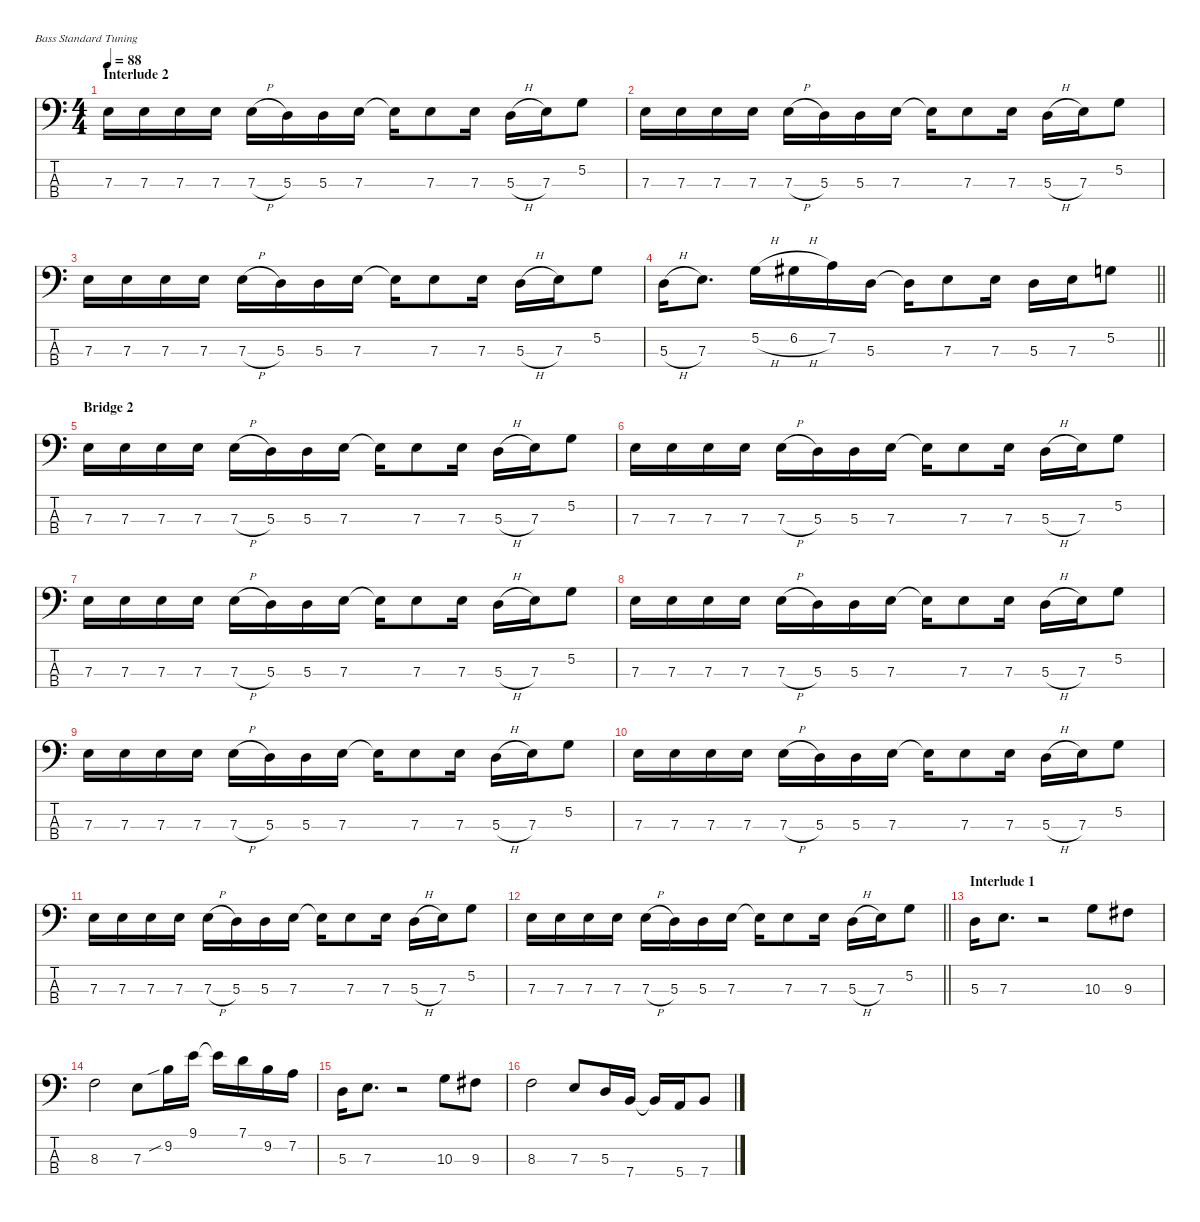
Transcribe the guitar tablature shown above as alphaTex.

\defaultSystemsLayout 4
\hideDynamics
\bracketExtendMode nobrackets
\singleTrackTrackNamePolicy hidden
\multiTrackTrackNamePolicy hidden
\firstSystemTrackNameMode fullname
\firstSystemTrackNameOrientation horizontal
\otherSystemsTrackNameOrientation horizontal
\track ("Bass" "el.bs.") {instrument electricbassfinger}
\staff {score tabs}
\tuning (G2 D2 A1 E1)
\ts (4 4)
\section ("" "Interlude 2")
\tempo 88
\clef f4
\ks c
7.3.16{dy fff beam Down} 7.3.16{beam Down} 7.3.16{beam Down} 7.3.16{beam Down} 7.3{h}.16{beam Down} 5.3.16{beam Down} 5.3.16{beam Down} 7.3.16{beam Down} 7.3{t}.16{dy f beam Down} 7.3.8{dy fff beam Down} 7.3.16{beam Down} 5.3{h}.16{beam Down} 7.3.16{beam Down} 5.2.8{beam Down} |
7.3.16{beam Down} 7.3.16{beam Down} 7.3.16{beam Down} 7.3.16{beam Down} 7.3{h}.16{beam Down} 5.3.16{beam Down} 5.3.16{beam Down} 7.3.16{beam Down} 7.3{t}.16{dy f beam Down} 7.3.8{dy fff beam Down} 7.3.16{beam Down} 5.3{h}.16{beam Down} 7.3.16{beam Down} 5.2.8{beam Down} |
7.3.16{beam Down} 7.3.16{beam Down} 7.3.16{beam Down} 7.3.16{beam Down} 7.3{h}.16{beam Down} 5.3.16{beam Down} 5.3.16{beam Down} 7.3.16{beam Down} 7.3{t}.16{dy f beam Down} 7.3.8{dy fff beam Down} 7.3.16{beam Down} 5.3{h}.16{beam Down} 7.3.16{beam Down} 5.2.8{beam Down} |
\barLineRight lightlight
5.3{h}.16{beam Down} 7.3.8{d beam Down} 5.2{h}.16{beam Down} 6.2{h acc #}.16{beam Down} 7.2.16{dy ff beam Down} 5.3.16{dy fff beam Down} 5.3{t}.16{dy f beam Down} 7.3.8{dy fff beam Down} 7.3.16{beam Down} 5.3.16{beam Down} 7.3.16{beam Down} 5.2.8{beam Down} |
\section ("" "Bridge 2")
7.3.16{beam Down} 7.3.16{beam Down} 7.3.16{beam Down} 7.3.16{beam Down} 7.3{h}.16{beam Down} 5.3.16{beam Down} 5.3.16{beam Down} 7.3.16{beam Down} 7.3{t}.16{dy f beam Down} 7.3.8{dy fff beam Down} 7.3.16{beam Down} 5.3{h}.16{beam Down} 7.3.16{beam Down} 5.2.8{beam Down} |
7.3.16{beam Down} 7.3.16{beam Down} 7.3.16{beam Down} 7.3.16{beam Down} 7.3{h}.16{beam Down} 5.3.16{beam Down} 5.3.16{beam Down} 7.3.16{beam Down} 7.3{t}.16{dy f beam Down} 7.3.8{dy fff beam Down} 7.3.16{beam Down} 5.3{h}.16{beam Down} 7.3.16{beam Down} 5.2.8{beam Down} |
7.3.16{beam Down} 7.3.16{beam Down} 7.3.16{beam Down} 7.3.16{beam Down} 7.3{h}.16{beam Down} 5.3.16{beam Down} 5.3.16{beam Down} 7.3.16{beam Down} 7.3{t}.16{dy f beam Down} 7.3.8{dy fff beam Down} 7.3.16{beam Down} 5.3{h}.16{beam Down} 7.3.16{beam Down} 5.2.8{beam Down} |
7.3.16{beam Down} 7.3.16{beam Down} 7.3.16{beam Down} 7.3.16{beam Down} 7.3{h}.16{beam Down} 5.3.16{beam Down} 5.3.16{beam Down} 7.3.16{beam Down} 7.3{t}.16{dy f beam Down} 7.3.8{dy fff beam Down} 7.3.16{beam Down} 5.3{h}.16{beam Down} 7.3.16{beam Down} 5.2.8{beam Down} |
7.3.16{beam Down} 7.3.16{beam Down} 7.3.16{beam Down} 7.3.16{beam Down} 7.3{h}.16{beam Down} 5.3.16{beam Down} 5.3.16{beam Down} 7.3.16{beam Down} 7.3{t}.16{dy f beam Down} 7.3.8{dy fff beam Down} 7.3.16{beam Down} 5.3{h}.16{beam Down} 7.3.16{beam Down} 5.2.8{beam Down} |
7.3.16{beam Down} 7.3.16{beam Down} 7.3.16{beam Down} 7.3.16{beam Down} 7.3{h}.16{beam Down} 5.3.16{beam Down} 5.3.16{beam Down} 7.3.16{beam Down} 7.3{t}.16{dy f beam Down} 7.3.8{dy fff beam Down} 7.3.16{beam Down} 5.3{h}.16{beam Down} 7.3.16{beam Down} 5.2.8{beam Down} |
7.3.16{beam Down} 7.3.16{beam Down} 7.3.16{beam Down} 7.3.16{beam Down} 7.3{h}.16{beam Down} 5.3.16{beam Down} 5.3.16{beam Down} 7.3.16{beam Down} 7.3{t}.16{dy f beam Down} 7.3.8{dy fff beam Down} 7.3.16{beam Down} 5.3{h}.16{beam Down} 7.3.16{beam Down} 5.2.8{beam Down} |
\barLineRight lightlight
7.3.16{beam Down} 7.3.16{beam Down} 7.3.16{beam Down} 7.3.16{beam Down} 7.3{h}.16{beam Down} 5.3.16{beam Down} 5.3.16{beam Down} 7.3.16{beam Down} 7.3{t}.16{dy f beam Down} 7.3.8{dy fff beam Down} 7.3.16{beam Down} 5.3{h}.16{beam Down} 7.3.16{beam Down} 5.2.8{beam Down} |
\section ("" "Interlude 1")
5.3.16{beam Down} 7.3.8{d beam Down} r.2{beam Down} 10.3.8{beam Down} 9.3{acc #}.8{beam Down} |
8.3.2{beam Down} 7.3.8{beam Down} 9.2{sib}.16{beam Down} 9.1.16{beam Down} 9.1{t}.16{dy f beam Down} 7.1.16{dy fff beam Down} 9.2.16{beam Down} 7.2.16{beam Down} |
5.3.16{beam Down} 7.3.8{d beam Down} r.2{beam Down} 10.3.8{beam Down} 9.3{acc #}.8{beam Down} |
8.3.2{beam Down} 7.3.8{beam Up} 5.3.16{beam Up} 7.4.16{beam Up} 7.4{t}.16{dy f beam Up} 5.4.16{dy fff beam Up} 7.4.8{beam Up}
